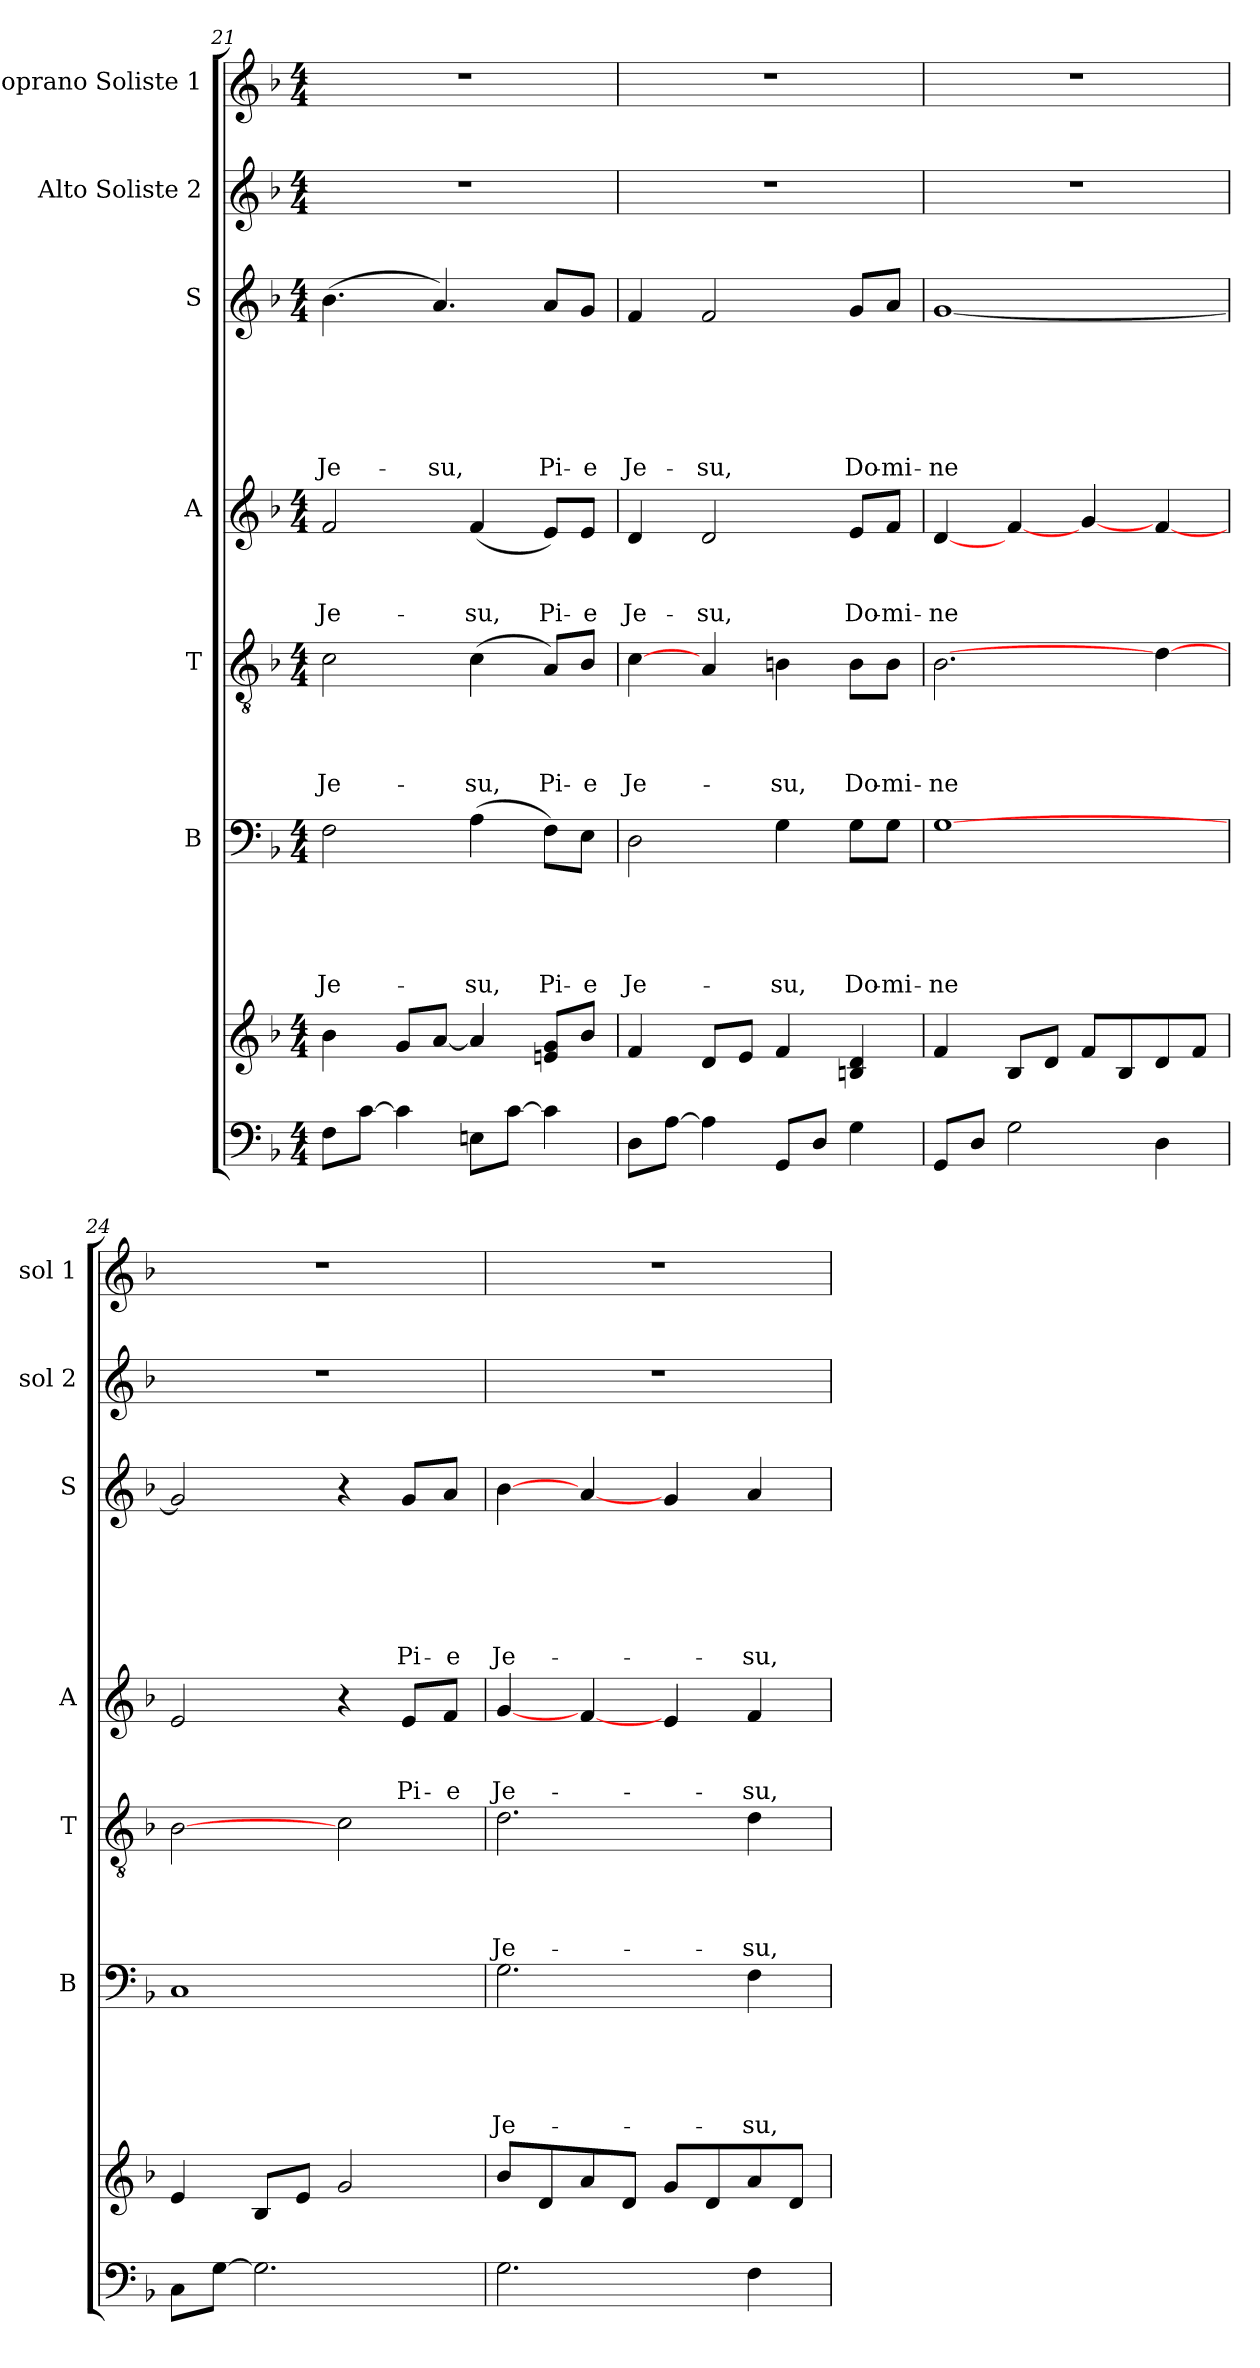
**kern	**kern	**kern	**text	**text	**text	**text	**text	**kern	**text	**text	**text	**text	**kern	**text	**text	**text	**kern	**text	**text	**text	**text	**text	**text	**kern	**kern
*part7	*part7	*part6	*part6	*part6	*part6	*part6	*part6	*part5	*part5	*part5	*part5	*part5	*part4	*part4	*part4	*part4	*part3	*part3	*part3	*part3	*part3	*part3	*part3	*part2	*part1
*staff8	*staff7	*staff6	*staff6	*staff6	*staff6	*staff6	*staff6	*staff5	*staff5	*staff5	*staff5	*staff5	*staff4	*staff4	*staff4	*staff4	*staff3	*staff3	*staff3	*staff3	*staff3	*staff3	*staff3	*staff2	*staff1
*	*	*I"B	*	*	*	*	*	*I"T	*	*	*	*	*I"A	*	*	*	*I"S	*	*	*	*	*	*	*I"Alto Soliste 2	*I"Soprano Soliste 1
*	*	*I'B	*	*	*	*	*	*I'T	*	*	*	*	*I'A	*	*	*	*I'S	*	*	*	*	*	*	*I'sol 2	*I'sol 1
*clefF4	*clefG2	*clefF4	*	*	*	*	*	*clefGv2	*	*	*	*	*clefG2	*	*	*	*clefG2	*	*	*	*	*	*	*clefG2	*clefG2
*k[b-]	*k[b-]	*k[b-]	*	*	*	*	*	*k[b-]	*	*	*	*	*k[b-]	*	*	*	*k[b-]	*	*	*	*	*	*	*k[b-]	*k[b-]
*F:	*F:	*F:	*	*	*	*	*	*F:	*	*	*	*	*F:	*	*	*	*F:	*	*	*	*	*	*	*F:	*F:
*M4/4	*M4/4	*M4/4	*	*	*	*	*	*M4/4	*	*	*	*	*M4/4	*	*	*	*M4/4	*	*	*	*	*	*	*M4/4	*M4/4
=21	=21	=21	=21	=21	=21	=21	=21	=21	=21	=21	=21	=21	=21	=21	=21	=21	=21	=21	=21	=21	=21	=21	=21	=21	=21
!	!	!	!	!	!	!	!LO:LY:b	!	!	!	!	!LO:LY:b	!	!	!	!LO:LY:b	!	!	!	!	!	!	!LO:LY:b	!	!
8F\L	4b-\	2F\	.	.	.	.	Je-	2c\	.	.	.	Je-	2f/	.	.	Je-	(>4.b-\	.	.	.	.	.	Je-	1r	1r
[8c\J	.	.	.	.	.	.	.	.	.	.	.	.	.	.	.	.	.	.	.	.	.	.	.	.	.
4c\]	8g/L	.	.	.	.	.	.	.	.	.	.	.	.	.	.	.	.	.	.	.	.	.	.	.	.
!	!	!	!	!	!	!	!	!	!	!	!	!	!	!	!	!	!	!	!	!	!	!	!LO:LY:b	!	!
.	[8a/J	.	.	.	.	.	.	.	.	.	.	.	.	.	.	.	4.a/)	.	.	.	.	.	-su,	.	.
!	!	!	!	!	!	!	!LO:LY:b	!	!	!	!	!LO:LY:b	!	!	!	!LO:LY:b	!	!	!	!	!	!	!	!	!
8Eni\L	4a/]	(>4A\	.	.	.	.	-su,	(>4c\	.	.	.	-su,	(<4f/	.	.	-su,	.	.	.	.	.	.	.	.	.
[8c\J	.	.	.	.	.	.	.	.	.	.	.	.	.	.	.	.	.	.	.	.	.	.	.	.	.
!	!	!	!	!	!	!	!LO:LY:b	!	!	!	!	!LO:LY:b	!	!	!	!LO:LY:b	!	!	!	!	!	!	!LO:LY:b	!	!
4c\]	8eni/ 8g/L	8F\L)	.	.	.	.	Pi-	8A/L)	.	.	.	Pi-	8e/L)	.	.	Pi-	8a/L	.	.	.	.	.	Pi-	.	.
!	!	!	!	!	!	!	!LO:LY:b	!	!	!	!	!LO:LY:b	!	!	!	!LO:LY:b	!	!	!	!	!	!	!LO:LY:b	!	!
.	8b-/J	8E\J	.	.	.	.	-e	8B-/J	.	.	.	-e	8e/J	.	.	-e	8g/J	.	.	.	.	.	-e	.	.
=22	=22	=22	=22	=22	=22	=22	=22	=22	=22	=22	=22	=22	=22	=22	=22	=22	=22	=22	=22	=22	=22	=22	=22	=22	=22
!	!	!	!	!	!	!	!LO:LY:b	!	!	!	!	!LO:LY:b	!	!	!	!LO:LY:b	!	!	!	!	!	!	!LO:LY:b	!	!
8D\L	4f/	2D\	.	.	.	.	Je-	[4c\	.	.	.	Je-	4d/	.	.	Je-	4f/	.	.	.	.	.	Je-	1r	1r
[8A\J	.	.	.	.	.	.	.	.	.	.	.	.	.	.	.	.	.	.	.	.	.	.	.	.	.
!	!	!	!	!	!	!	!	!	!	!	!	!	!	!	!	!LO:LY:b	!	!	!	!	!	!	!LO:LY:b	!	!
4A\]	8d/L	.	.	.	.	.	.	4A/	.	.	.	.	2d/	.	.	-su,	2f/	.	.	.	.	.	-su,	.	.
.	8e/J	.	.	.	.	.	.	.	.	.	.	.	.	.	.	.	.	.	.	.	.	.	.	.	.
!	!	!	!	!	!	!	!LO:LY:b	!	!	!	!	!LO:LY:b	!	!	!	!	!	!	!	!	!	!	!	!	!
8GG/L	4f/	4G\	.	.	.	.	-su,	4Bn\	.	.	.	-su,	.	.	.	.	.	.	.	.	.	.	.	.	.
8D/J	.	.	.	.	.	.	.	.	.	.	.	.	.	.	.	.	.	.	.	.	.	.	.	.	.
!	!	!	!	!	!	!	!LO:LY:b	!	!	!	!	!LO:LY:b	!	!	!	!LO:LY:b	!	!	!	!	!	!	!LO:LY:b	!	!
4G\	4Bn/ 4d/	8G\L	.	.	.	.	Do-	8B\L	.	.	.	Do-	8e/L	.	.	Do-	8g/L	.	.	.	.	.	Do-	.	.
!	!	!	!	!	!	!	!LO:LY:b	!	!	!	!	!LO:LY:b	!	!	!	!LO:LY:b	!	!	!	!	!	!	!LO:LY:b	!	!
.	.	8G\J	.	.	.	.	-mi-	8B\J	.	.	.	-mi-	8f/J	.	.	-mi-	8a/J	.	.	.	.	.	-mi-	.	.
=23	=23	=23	=23	=23	=23	=23	=23	=23	=23	=23	=23	=23	=23	=23	=23	=23	=23	=23	=23	=23	=23	=23	=23	=23	=23
!	!	!	!	!	!	!	!LO:LY:b	!	!	!	!	!LO:LY:b	!	!	!	!LO:LY:b	!	!	!	!	!	!	!LO:LY:b	!	!
8GG/L	4f/	[1G	.	.	.	.	-ne	[2.B-\	.	.	.	-ne	[4d/	.	.	-ne	[1g	.	.	.	.	.	-ne	1r	1r
8D/J	.	.	.	.	.	.	.	.	.	.	.	.	.	.	.	.	.	.	.	.	.	.	.	.	.
2G\	8B-i/L	.	.	.	.	.	.	.	.	.	.	.	[4f/	.	.	.	.	.	.	.	.	.	.	.	.
.	8d/J	.	.	.	.	.	.	.	.	.	.	.	.	.	.	.	.	.	.	.	.	.	.	.	.
.	8f/L	.	.	.	.	.	.	.	.	.	.	.	[4g/	.	.	.	.	.	.	.	.	.	.	.	.
.	8B-/	.	.	.	.	.	.	.	.	.	.	.	.	.	.	.	.	.	.	.	.	.	.	.	.
4D\	8d/	.	.	.	.	.	.	[4d\	.	.	.	.	[4f/	.	.	.	.	.	.	.	.	.	.	.	.
.	8f/J	.	.	.	.	.	.	.	.	.	.	.	.	.	.	.	.	.	.	.	.	.	.	.	.
!!LO:PB:g=z
=24	=24	=24	=24	=24	=24	=24	=24	=24	=24	=24	=24	=24	=24	=24	=24	=24	=24	=24	=24	=24	=24	=24	=24	=24	=24
8C\L	4e/	1C	.	.	.	.	.	[2B-\	.	.	.	.	2e/	.	.	.	2g/]	.	.	.	.	.	.	1r	1r
[8G\J	.	.	.	.	.	.	.	.	.	.	.	.	.	.	.	.	.	.	.	.	.	.	.	.	.
2.G\]	8B-/L	.	.	.	.	.	.	.	.	.	.	.	.	.	.	.	.	.	.	.	.	.	.	.	.
.	8e/J	.	.	.	.	.	.	.	.	.	.	.	.	.	.	.	.	.	.	.	.	.	.	.	.
.	2g/	.	.	.	.	.	.	2c\	.	.	.	.	4r	.	.	.	4r	.	.	.	.	.	.	.	.
!	!	!	!	!	!	!	!	!	!	!	!	!	!	!	!	!LO:LY:b	!	!	!	!	!	!	!LO:LY:b	!	!
.	.	.	.	.	.	.	.	.	.	.	.	.	8e/L	.	.	Pi-	8g/L	.	.	.	.	.	Pi-	.	.
!	!	!	!	!	!	!	!	!	!	!	!	!	!	!	!	!LO:LY:b	!	!	!	!	!	!	!LO:LY:b	!	!
.	.	.	.	.	.	.	.	.	.	.	.	.	8f/J	.	.	-e	8a/J	.	.	.	.	.	-e	.	.
=25	=25	=25	=25	=25	=25	=25	=25	=25	=25	=25	=25	=25	=25	=25	=25	=25	=25	=25	=25	=25	=25	=25	=25	=25	=25
!	!	!	!	!	!	!	!LO:LY:b	!	!	!	!	!LO:LY:b	!	!	!	!LO:LY:b	!	!	!	!	!	!	!LO:LY:b	!	!
2.G\	8b-/L	2.G\	.	.	.	.	Je-	2.d\	.	.	.	Je-	[4g/	.	.	Je-	[4b-\	.	.	.	.	.	Je-	1r	1r
.	8d/	.	.	.	.	.	.	.	.	.	.	.	.	.	.	.	.	.	.	.	.	.	.	.	.
.	8a/	.	.	.	.	.	.	.	.	.	.	.	[4f/	.	.	.	[4a/	.	.	.	.	.	.	.	.
.	8d/J	.	.	.	.	.	.	.	.	.	.	.	.	.	.	.	.	.	.	.	.	.	.	.	.
.	8g/L	.	.	.	.	.	.	.	.	.	.	.	4e/	.	.	.	4g/	.	.	.	.	.	.	.	.
.	8d/	.	.	.	.	.	.	.	.	.	.	.	.	.	.	.	.	.	.	.	.	.	.	.	.
!	!	!	!	!	!	!	!LO:LY:b	!	!	!	!	!LO:LY:b	!	!	!	!LO:LY:b	!	!	!	!	!	!	!LO:LY:b	!	!
4F\	8a/	4F\	.	.	.	.	-su,	4d\	.	.	.	-su,	4f/	.	.	-su,	4a/	.	.	.	.	.	-su,	.	.
.	8d/J	.	.	.	.	.	.	.	.	.	.	.	.	.	.	.	.	.	.	.	.	.	.	.	.
=	=	=	=	=	=	=	=	=	=	=	=	=	=	=	=	=	=	=	=	=	=	=	=	=	=
*-	*-	*-	*-	*-	*-	*-	*-	*-	*-	*-	*-	*-	*-	*-	*-	*-	*-	*-	*-	*-	*-	*-	*-	*-	*-
